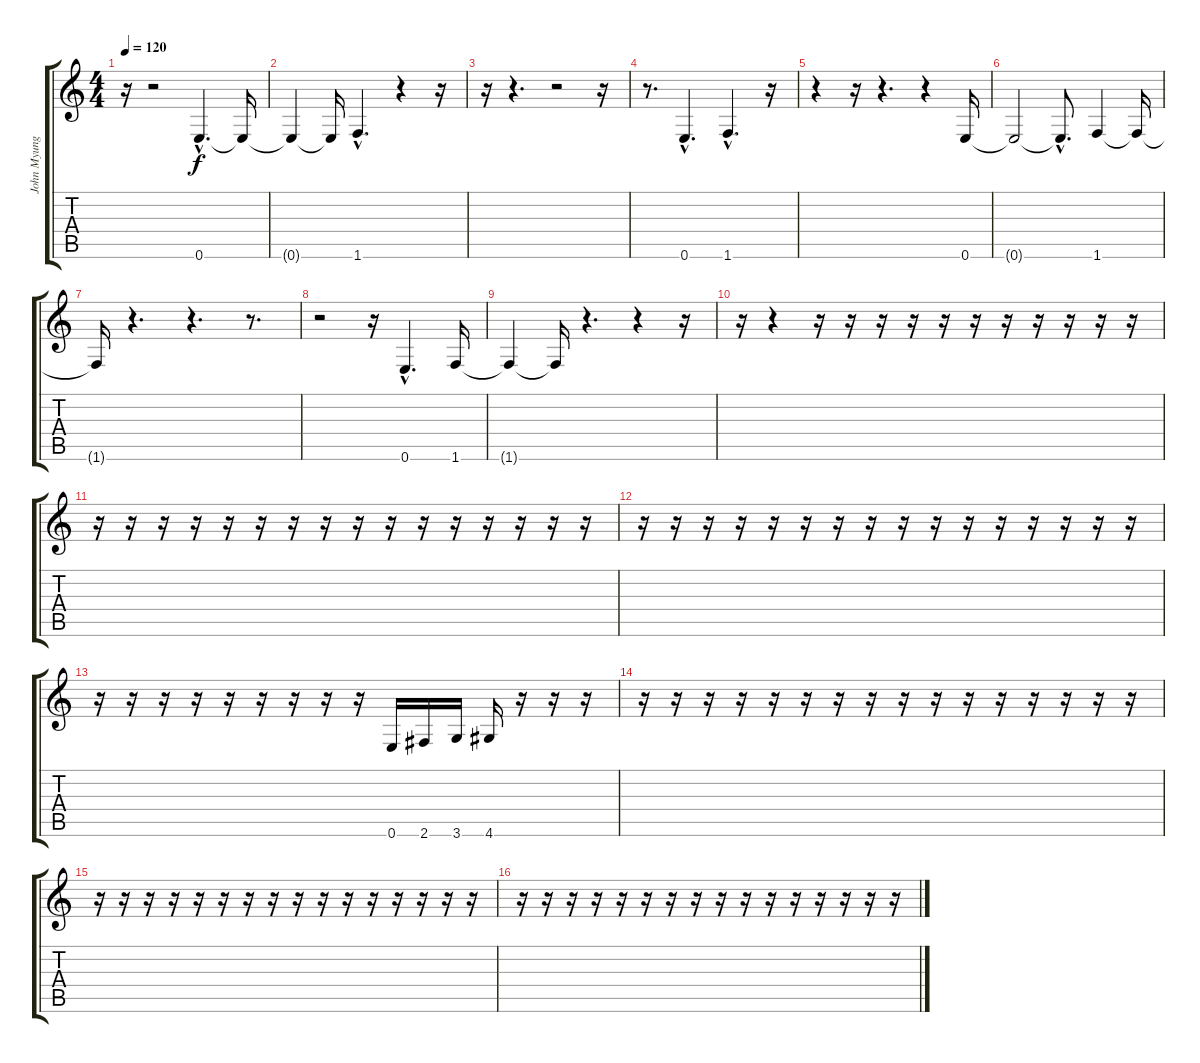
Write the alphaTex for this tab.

\track ("John Myung - Basse" "John Myung") {instrument electricbassfinger}
\staff {score tabs}
\tuning (E4 B3 G3 D3 A2 E2) {hide}
\ts (4 4)
\tempo 120
\clef g2
\ks c
r.16{dy f} r.2 0.6{hac}.4{d} 0.6{t}.16 |
0.6{t}.4 0.6{t}.16 1.6{hac}.4{d} r.4 r.16 |
r.16 r.4{d} r.2 r.16 |
r.8{d} 0.6{hac}.4{d} 1.6{hac}.4{d} r.16 |
r.4 r.16 r.4{d} r.4 0.6.16 |
0.6{t}.2 0.6{hac t}.8{d} 1.6.4 1.6{t}.16 |
1.6{t}.16 r.4{d} r.4{d} r.8{d} |
r.2 r.16 0.6{hac}.4{d} 1.6.16 |
1.6{t}.4 1.6{t}.16 r.4{d} r.4 r.16 |
r.16 r.4 r.16 r.16 r.16 r.16 r.16 r.16 r.16 r.16 r.16 r.16 r.16 |
r.16 r.16 r.16 r.16 r.16 r.16 r.16 r.16 r.16 r.16 r.16 r.16 r.16 r.16 r.16 r.16 |
r.16 r.16 r.16 r.16 r.16 r.16 r.16 r.16 r.16 r.16 r.16 r.16 r.16 r.16 r.16 r.16 |
r.16 r.16 r.16 r.16 r.16 r.16 r.16 r.16 r.16 0.6.16 2.6.16 3.6.16 4.6.16 r.16 r.16 r.16 |
r.16 r.16 r.16 r.16 r.16 r.16 r.16 r.16 r.16 r.16 r.16 r.16 r.16 r.16 r.16 r.16 |
r.16 r.16 r.16 r.16 r.16 r.16 r.16 r.16 r.16 r.16 r.16 r.16 r.16 r.16 r.16 r.16 |
r.16 r.16 r.16 r.16 r.16 r.16 r.16 r.16 r.16 r.16 r.16 r.16 r.16 r.16 r.16 r.16
